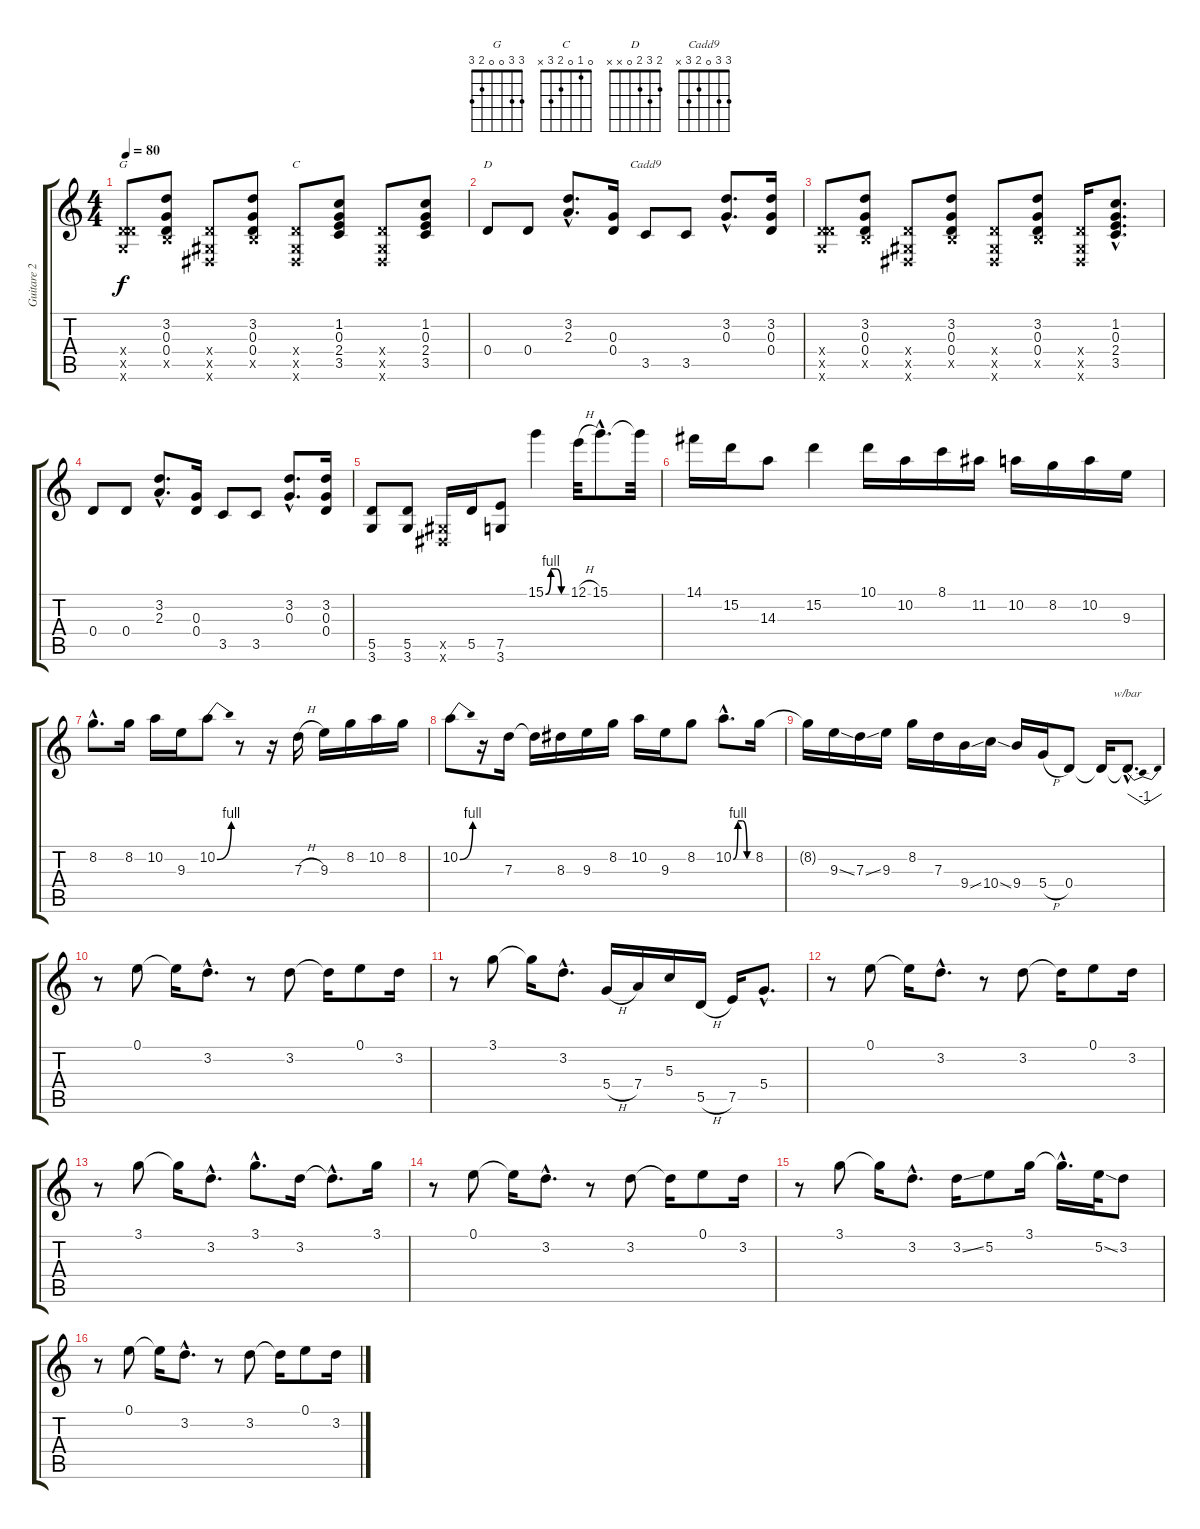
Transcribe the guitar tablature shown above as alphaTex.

\track ("Guitare 2" "Guitare 2") {instrument distortionguitar}
\staff {score tabs}
\tuning (E4 B3 G3 D3 A2 E2) {hide}
\chord ("G" 3 3 0 0 2 3)
\chord ("C" 0 1 0 2 3 x)
\chord ("D" 2 3 2 0 x x)
\chord ("Cadd9" 3 3 0 2 3 x)
\ts (4 4)
\tempo 80
\clef g2
\ks c
(0.4{x} 5.5{x} 3.6{x}).8{ch "G" dy f} (3.2 0.3 0.4 2.5{x}).8 (0.4{x} -1.5{x} -1.6{x}).8 (3.2 0.3 0.4 2.5{x}).8 (0.4{x} -1.5{x} -1.6{x}).8{ch "C"} (1.2 0.3 2.4 3.5).8 (0.4{x} -1.5{x} -1.6{x}).8 (1.2 0.3 2.4 3.5).8 |
0.4.8{ch "D"} 0.4.8 (3.2{hac} 2.3{hac}).8{d} (0.3 0.4).16 3.5.8{ch "Cadd9"} 3.5.8 (3.2{hac} 0.3{hac}).8{d} (3.2 0.3 0.4).16 |
(0.4{x} 5.5{x} 3.6{x}).8 (3.2 0.3 0.4 2.5{x}).8 (0.4{x} -1.5{x} -1.6{x}).8 (3.2 0.3 0.4 2.5{x}).8 (0.4{x} -1.5{x} -1.6{x}).8 (3.2 0.3 0.4 2.5{x}).8 (0.4{x} -1.5{x} -1.6{x}).16 (1.2{hac} 0.3{hac} 2.4{hac} 3.5{hac}).8{d} |
0.4.8 0.4.8 (3.2{hac} 2.3{hac}).8{d} (0.3 0.4).16 3.5.8 3.5.8 (3.2{hac} 0.3{hac}).8{d} (3.2 0.3 0.4).16 |
(5.5 3.6).8 (5.5 3.6).8 (-1.5{x} -1.6{x}).16 5.5.16 (7.5 3.6).8 15.1{be (custom 0 0 15 4 30 4 45 0 60 0)}.4 12.1{h}.32 15.1{hac}.8{d} 15.1{t}.32 |
14.1.16 15.2.16 14.3.8 15.2.4 10.1.16 10.2.16 8.1.16 11.2.16 10.2.16 8.2.16 10.2.16 9.3.16 |
8.2{hac}.8{d} 8.2.16 10.2.16 9.3.16 10.2{be (bend 0 0 60 4)}.8 r.8 r.16 7.3{h}.16 9.3.16 8.2.16 10.2.16 8.2.16 |
10.2{be (bend 0 0 60 4)}.8 r.16 7.3.16 7.3{t}.16 8.3.16 9.3.16 8.2.16 10.2.16 9.3.16 8.2.8 10.2{be (custom 0 0 15 4 30 4 45 0 60 0) hac}.8{d} 8.2.16 |
8.2{t}.16 9.3{ss}.16 7.3{ss}.16 9.3.16 8.2.16 7.3.16 9.4{ss}.16 10.4{ss}.16 9.4.16 5.4{h}.16 0.4.8 0.4{t}.16 0.4{hac t}.8{d tbe (dip default 0 0 30 -4 60 0)} |
r.8 0.1.8 0.1{t}.16 3.2{hac}.8{d} r.8 3.2.8 3.2{t}.16 0.1.8 3.2.16 |
r.8 3.1.8 3.1{t}.16 3.2{hac}.8{d} 5.4{h}.16 7.4.16 5.3.16 5.5{h}.16 7.5.16 5.4{hac}.8{d} |
r.8 0.1.8 0.1{t}.16 3.2{hac}.8{d} r.8 3.2.8 3.2{t}.16 0.1.8 3.2.16 |
r.8 3.1.8 3.1{t}.16 3.2{hac}.8{d} 3.1{hac}.8{d} 3.2.16 3.2{hac t}.8{d} 3.1.16 |
r.8 0.1.8 0.1{t}.16 3.2{hac}.8{d} r.8 3.2.8 3.2{t}.16 0.1.8 3.2.16 |
r.8 3.1.8 3.1{t}.16 3.2{hac}.8{d} 3.2{ss}.16 5.2.8 3.1.16 3.1{hac t}.16{d} 5.2{ss}.32 3.2.8 |
r.8 0.1.8 0.1{t}.16 3.2{hac}.8{d} r.8 3.2.8 3.2{t}.16 0.1.8 3.2.16
